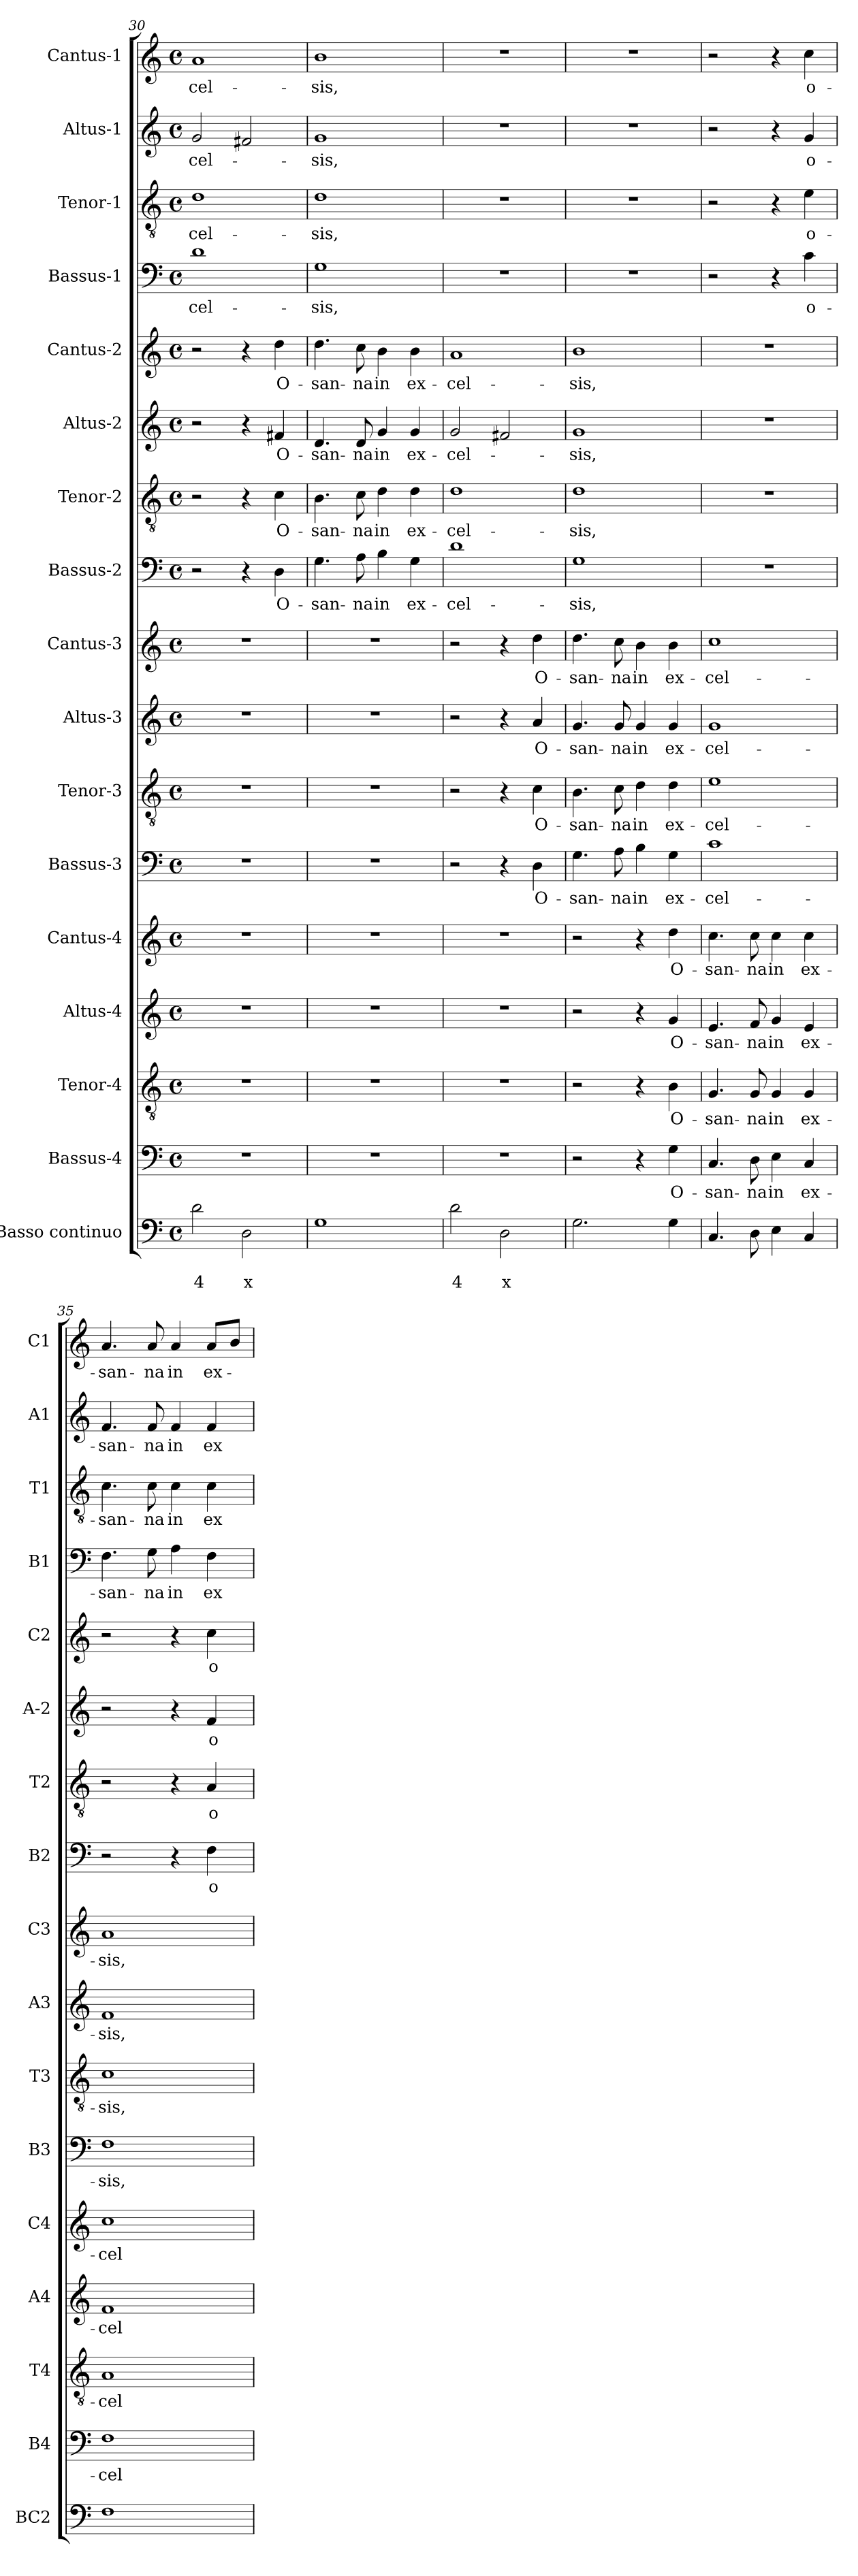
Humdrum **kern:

**kern	**text	**text	**kern	**text	**kern	**text	**kern	**text	**kern	**text	**kern	**text	**kern	**text	**kern	**text	**kern	**text	**kern	**text	**kern	**text	**kern	**text	**kern	**text	**kern	**text	**kern	**text	**kern	**text	**kern	**text
*part17	*part17	*part17	*part16	*part16	*part15	*part15	*part14	*part14	*part13	*part13	*part12	*part12	*part11	*part11	*part10	*part10	*part9	*part9	*part8	*part8	*part7	*part7	*part6	*part6	*part5	*part5	*part4	*part4	*part3	*part3	*part2	*part2	*part1	*part1
*staff17	*staff17	*staff17	*staff16	*staff16	*staff15	*staff15	*staff14	*staff14	*staff13	*staff13	*staff12	*staff12	*staff11	*staff11	*staff10	*staff10	*staff9	*staff9	*staff8	*staff8	*staff7	*staff7	*staff6	*staff6	*staff5	*staff5	*staff4	*staff4	*staff3	*staff3	*staff2	*staff2	*staff1	*staff1
*I"Basso continuo	*	*	*I"Bassus-4	*	*I"Tenor-4	*	*I"Altus-4	*	*I"Cantus-4	*	*I"Bassus-3	*	*I"Tenor-3	*	*I"Altus-3	*	*I"Cantus-3	*	*I"Bassus-2	*	*I"Tenor-2	*	*I"Altus-2	*	*I"Cantus-2	*	*I"Bassus-1	*	*I"Tenor-1	*	*I"Altus-1	*	*I"Cantus-1	*
*I'BC2	*	*	*I'B4	*	*I'T4	*	*I'A4	*	*I'C4	*	*I'B3	*	*I'T3	*	*I'A3	*	*I'C3	*	*I'B2	*	*I'T2	*	*I'A-2	*	*I'C2	*	*I'B1	*	*I'T1	*	*I'A1	*	*I'C1	*
*clefF4	*	*	*clefF4	*	*clefGv2	*	*clefG2	*	*clefG2	*	*clefF4	*	*clefGv2	*	*clefG2	*	*clefG2	*	*clefF4	*	*clefGv2	*	*clefG2	*	*clefG2	*	*clefF4	*	*clefGv2	*	*clefG2	*	*clefG2	*
*k[]	*	*	*k[]	*	*k[]	*	*k[]	*	*k[]	*	*k[]	*	*k[]	*	*k[]	*	*k[]	*	*k[]	*	*k[]	*	*k[]	*	*k[]	*	*k[]	*	*k[]	*	*k[]	*	*k[]	*
*C:	*	*	*C:	*	*C:	*	*C:	*	*C:	*	*C:	*	*C:	*	*C:	*	*C:	*	*C:	*	*C:	*	*C:	*	*C:	*	*C:	*	*C:	*	*C:	*	*C:	*
*M4/4	*	*	*M4/4	*	*M4/4	*	*M4/4	*	*M4/4	*	*M4/4	*	*M4/4	*	*M4/4	*	*M4/4	*	*M4/4	*	*M4/4	*	*M4/4	*	*M4/4	*	*M4/4	*	*M4/4	*	*M4/4	*	*M4/4	*
*met(c)	*	*	*met(c)	*	*met(c)	*	*met(c)	*	*met(c)	*	*met(c)	*	*met(c)	*	*met(c)	*	*met(c)	*	*met(c)	*	*met(c)	*	*met(c)	*	*met(c)	*	*met(c)	*	*met(c)	*	*met(c)	*	*met(c)	*
=30	=30	=30	=30	=30	=30	=30	=30	=30	=30	=30	=30	=30	=30	=30	=30	=30	=30	=30	=30	=30	=30	=30	=30	=30	=30	=30	=30	=30	=30	=30	=30	=30	=30	=30
!	!	!LO:LY:b	!	!	!	!	!	!	!	!	!	!	!	!	!	!	!	!	!	!	!	!	!	!	!	!	!	!LO:LY:b	!	!LO:LY:b	!	!LO:LY:b	!	!LO:LY:b
2d\	.	4	1r	.	1r	.	1r	.	1r	.	1r	.	1r	.	1r	.	1r	.	2r	.	2r	.	2r	.	2r	.	1d	-cel-	1d	-cel-	2g/	-cel-	1a	-cel-
!	!	!LO:LY:b	!	!	!	!	!	!	!	!	!	!	!	!	!	!	!	!	!	!	!	!	!	!	!	!	!	!	!	!	!	!	!	!
2D\	.	x	.	.	.	.	.	.	.	.	.	.	.	.	.	.	.	.	4r	.	4r	.	4r	.	4r	.	.	.	.	.	2f#X/	.	.	.
!	!	!	!	!	!	!	!	!	!	!	!	!	!	!	!	!	!	!	!	!LO:LY:b	!	!LO:LY:b	!	!LO:LY:b	!	!LO:LY:b	!	!	!	!	!	!	!	!
.	.	.	.	.	.	.	.	.	.	.	.	.	.	.	.	.	.	.	4D\	O-	4c\	O-	4f#X/	O-	4dd\	O-	.	.	.	.	.	.	.	.
=31	=31	=31	=31	=31	=31	=31	=31	=31	=31	=31	=31	=31	=31	=31	=31	=31	=31	=31	=31	=31	=31	=31	=31	=31	=31	=31	=31	=31	=31	=31	=31	=31	=31	=31
!	!	!	!	!	!	!	!	!	!	!	!	!	!	!	!	!	!	!	!	!LO:LY:b	!	!LO:LY:b	!	!LO:LY:b	!	!LO:LY:b	!	!LO:LY:b	!	!LO:LY:b	!	!LO:LY:b	!	!LO:LY:b
1G	.	.	1r	.	1r	.	1r	.	1r	.	1r	.	1r	.	1r	.	1r	.	4.G\	-san-	4.B\	-san-	4.d/	-san-	4.dd\	-san-	1G	-sis,	1d	-sis,	1g	-sis,	1b	-sis,
!	!	!	!	!	!	!	!	!	!	!	!	!	!	!	!	!	!	!	!	!LO:LY:b	!	!LO:LY:b	!	!LO:LY:b	!	!LO:LY:b	!	!	!	!	!	!	!	!
.	.	.	.	.	.	.	.	.	.	.	.	.	.	.	.	.	.	.	8A\	-na	8c\	-na	8d/	-na	8cc\	-na	.	.	.	.	.	.	.	.
!	!	!	!	!	!	!	!	!	!	!	!	!	!	!	!	!	!	!	!	!LO:LY:b	!	!LO:LY:b	!	!LO:LY:b	!	!LO:LY:b	!	!	!	!	!	!	!	!
.	.	.	.	.	.	.	.	.	.	.	.	.	.	.	.	.	.	.	4B\	in	4d\	in	4g/	in	4b\	in	.	.	.	.	.	.	.	.
!	!	!	!	!	!	!	!	!	!	!	!	!	!	!	!	!	!	!	!	!LO:LY:b	!	!LO:LY:b	!	!LO:LY:b	!	!LO:LY:b	!	!	!	!	!	!	!	!
.	.	.	.	.	.	.	.	.	.	.	.	.	.	.	.	.	.	.	4G\	ex-	4d\	ex-	4g/	ex-	4b\	ex-	.	.	.	.	.	.	.	.
=32	=32	=32	=32	=32	=32	=32	=32	=32	=32	=32	=32	=32	=32	=32	=32	=32	=32	=32	=32	=32	=32	=32	=32	=32	=32	=32	=32	=32	=32	=32	=32	=32	=32	=32
!	!	!LO:LY:b	!	!	!	!	!	!	!	!	!	!	!	!	!	!	!	!	!	!LO:LY:b	!	!LO:LY:b	!	!LO:LY:b	!	!LO:LY:b	!	!	!	!	!	!	!	!
2d\	.	4	1r	.	1r	.	1r	.	1r	.	2r	.	2r	.	2r	.	2r	.	1d	-cel-	1d	-cel-	2g/	-cel-	1a	-cel-	1r	.	1r	.	1r	.	1r	.
!	!	!LO:LY:b	!	!	!	!	!	!	!	!	!	!	!	!	!	!	!	!	!	!	!	!	!	!	!	!	!	!	!	!	!	!	!	!
2D\	.	x	.	.	.	.	.	.	.	.	4r	.	4r	.	4r	.	4r	.	.	.	.	.	2f#X/	.	.	.	.	.	.	.	.	.	.	.
!	!	!	!	!	!	!	!	!	!	!	!	!LO:LY:b	!	!LO:LY:b	!	!LO:LY:b	!	!LO:LY:b	!	!	!	!	!	!	!	!	!	!	!	!	!	!	!	!
.	.	.	.	.	.	.	.	.	.	.	4D\	O-	4c\	O-	4a/	O-	4dd\	O-	.	.	.	.	.	.	.	.	.	.	.	.	.	.	.	.
=33	=33	=33	=33	=33	=33	=33	=33	=33	=33	=33	=33	=33	=33	=33	=33	=33	=33	=33	=33	=33	=33	=33	=33	=33	=33	=33	=33	=33	=33	=33	=33	=33	=33	=33
!	!	!	!	!	!	!	!	!	!	!	!	!LO:LY:b	!	!LO:LY:b	!	!LO:LY:b	!	!LO:LY:b	!	!LO:LY:b	!	!LO:LY:b	!	!LO:LY:b	!	!LO:LY:b	!	!	!	!	!	!	!	!
2.G\	.	.	2r	.	2r	.	2r	.	2r	.	4.G\	-san-	4.B\	-san-	4.g/	-san-	4.dd\	-san-	1G	-sis,	1d	-sis,	1g	-sis,	1b	-sis,	1r	.	1r	.	1r	.	1r	.
!	!	!	!	!	!	!	!	!	!	!	!	!LO:LY:b	!	!LO:LY:b	!	!LO:LY:b	!	!LO:LY:b	!	!	!	!	!	!	!	!	!	!	!	!	!	!	!	!
.	.	.	.	.	.	.	.	.	.	.	8A\	-na	8c\	-na	8g/	-na	8cc\	-na	.	.	.	.	.	.	.	.	.	.	.	.	.	.	.	.
!	!	!	!	!	!	!	!	!	!	!	!	!LO:LY:b	!	!LO:LY:b	!	!LO:LY:b	!	!LO:LY:b	!	!	!	!	!	!	!	!	!	!	!	!	!	!	!	!
.	.	.	4r	.	4r	.	4r	.	4r	.	4B\	in	4d\	in	4g/	in	4b\	in	.	.	.	.	.	.	.	.	.	.	.	.	.	.	.	.
!	!	!	!	!LO:LY:b	!	!LO:LY:b	!	!LO:LY:b	!	!LO:LY:b	!	!LO:LY:b	!	!LO:LY:b	!	!LO:LY:b	!	!LO:LY:b	!	!	!	!	!	!	!	!	!	!	!	!	!	!	!	!
4G\	.	.	4G\	O-	4B\	O-	4g/	O-	4dd\	O-	4G\	ex-	4d\	ex-	4g/	ex-	4b\	ex-	.	.	.	.	.	.	.	.	.	.	.	.	.	.	.	.
=34	=34	=34	=34	=34	=34	=34	=34	=34	=34	=34	=34	=34	=34	=34	=34	=34	=34	=34	=34	=34	=34	=34	=34	=34	=34	=34	=34	=34	=34	=34	=34	=34	=34	=34
!	!	!	!	!LO:LY:b	!	!LO:LY:b	!	!LO:LY:b	!	!LO:LY:b	!	!LO:LY:b	!	!LO:LY:b	!	!LO:LY:b	!	!LO:LY:b	!	!	!	!	!	!	!	!	!	!	!	!	!	!	!	!
4.C/	.	.	4.C/	-san-	4.G/	-san-	4.e/	-san-	4.cc\	-san-	1c	-cel-	1e	-cel-	1g	-cel-	1cc	-cel-	1r	.	1r	.	1r	.	1r	.	2r	.	2r	.	2r	.	2r	.
!	!	!	!	!LO:LY:b	!	!LO:LY:b	!	!LO:LY:b	!	!LO:LY:b	!	!	!	!	!	!	!	!	!	!	!	!	!	!	!	!	!	!	!	!	!	!	!	!
8D\	.	.	8D\	-na	8G/	-na	8f/	-na	8cc\	-na	.	.	.	.	.	.	.	.	.	.	.	.	.	.	.	.	.	.	.	.	.	.	.	.
!	!	!	!	!LO:LY:b	!	!LO:LY:b	!	!LO:LY:b	!	!LO:LY:b	!	!	!	!	!	!	!	!	!	!	!	!	!	!	!	!	!	!	!	!	!	!	!	!
4E\	.	.	4E\	in	4G/	in	4g/	in	4cc\	in	.	.	.	.	.	.	.	.	.	.	.	.	.	.	.	.	4r	.	4r	.	4r	.	4r	.
!	!	!	!	!LO:LY:b	!	!LO:LY:b	!	!LO:LY:b	!	!LO:LY:b	!	!	!	!	!	!	!	!	!	!	!	!	!	!	!	!	!	!LO:LY:b	!	!LO:LY:b	!	!LO:LY:b	!	!LO:LY:b
4C/	.	.	4C/	ex-	4G/	ex-	4e/	ex-	4cc\	ex-	.	.	.	.	.	.	.	.	.	.	.	.	.	.	.	.	4c\	o-	4e\	o-	4g/	o-	4cc\	o-
=35	=35	=35	=35	=35	=35	=35	=35	=35	=35	=35	=35	=35	=35	=35	=35	=35	=35	=35	=35	=35	=35	=35	=35	=35	=35	=35	=35	=35	=35	=35	=35	=35	=35	=35
!	!	!	!	!LO:LY:b	!	!LO:LY:b	!	!LO:LY:b	!	!LO:LY:b	!	!LO:LY:b	!	!LO:LY:b	!	!LO:LY:b	!	!LO:LY:b	!	!	!	!	!	!	!	!	!	!LO:LY:b	!	!LO:LY:b	!	!LO:LY:b	!	!LO:LY:b
1F	.	.	1F	-cel-	1A	-cel-	1f	-cel-	1cc	-cel-	1F	-sis,	1c	-sis,	1f	-sis,	1a	-sis,	2r	.	2r	.	2r	.	2r	.	4.F\	-san-	4.c\	-san-	4.f/	-san-	4.a/	-san-
!	!	!	!	!	!	!	!	!	!	!	!	!	!	!	!	!	!	!	!	!	!	!	!	!	!	!	!	!LO:LY:b	!	!LO:LY:b	!	!LO:LY:b	!	!LO:LY:b
.	.	.	.	.	.	.	.	.	.	.	.	.	.	.	.	.	.	.	.	.	.	.	.	.	.	.	8G\	-na	8c\	-na	8f/	-na	8a/	-na
!	!	!	!	!	!	!	!	!	!	!	!	!	!	!	!	!	!	!	!	!	!	!	!	!	!	!	!	!LO:LY:b	!	!LO:LY:b	!	!LO:LY:b	!	!LO:LY:b
.	.	.	.	.	.	.	.	.	.	.	.	.	.	.	.	.	.	.	4r	.	4r	.	4r	.	4r	.	4A\	in	4c\	in	4f/	in	4a/	in
!	!	!	!	!	!	!	!	!	!	!	!	!	!	!	!	!	!	!	!	!LO:LY:b	!	!LO:LY:b	!	!LO:LY:b	!	!LO:LY:b	!	!LO:LY:b	!	!LO:LY:b	!	!LO:LY:b	!	!LO:LY:b
.	.	.	.	.	.	.	.	.	.	.	.	.	.	.	.	.	.	.	4F\	o-	4A/	o-	4f/	o-	4cc\	o-	4F\	ex-	4c\	ex-	4f/	ex-	8a/L	ex-
.	.	.	.	.	.	.	.	.	.	.	.	.	.	.	.	.	.	.	.	.	.	.	.	.	.	.	.	.	.	.	.	.	8b/J	.
=	=	=	=	=	=	=	=	=	=	=	=	=	=	=	=	=	=	=	=	=	=	=	=	=	=	=	=	=	=	=	=	=	=	=
*-	*-	*-	*-	*-	*-	*-	*-	*-	*-	*-	*-	*-	*-	*-	*-	*-	*-	*-	*-	*-	*-	*-	*-	*-	*-	*-	*-	*-	*-	*-	*-	*-	*-	*-
